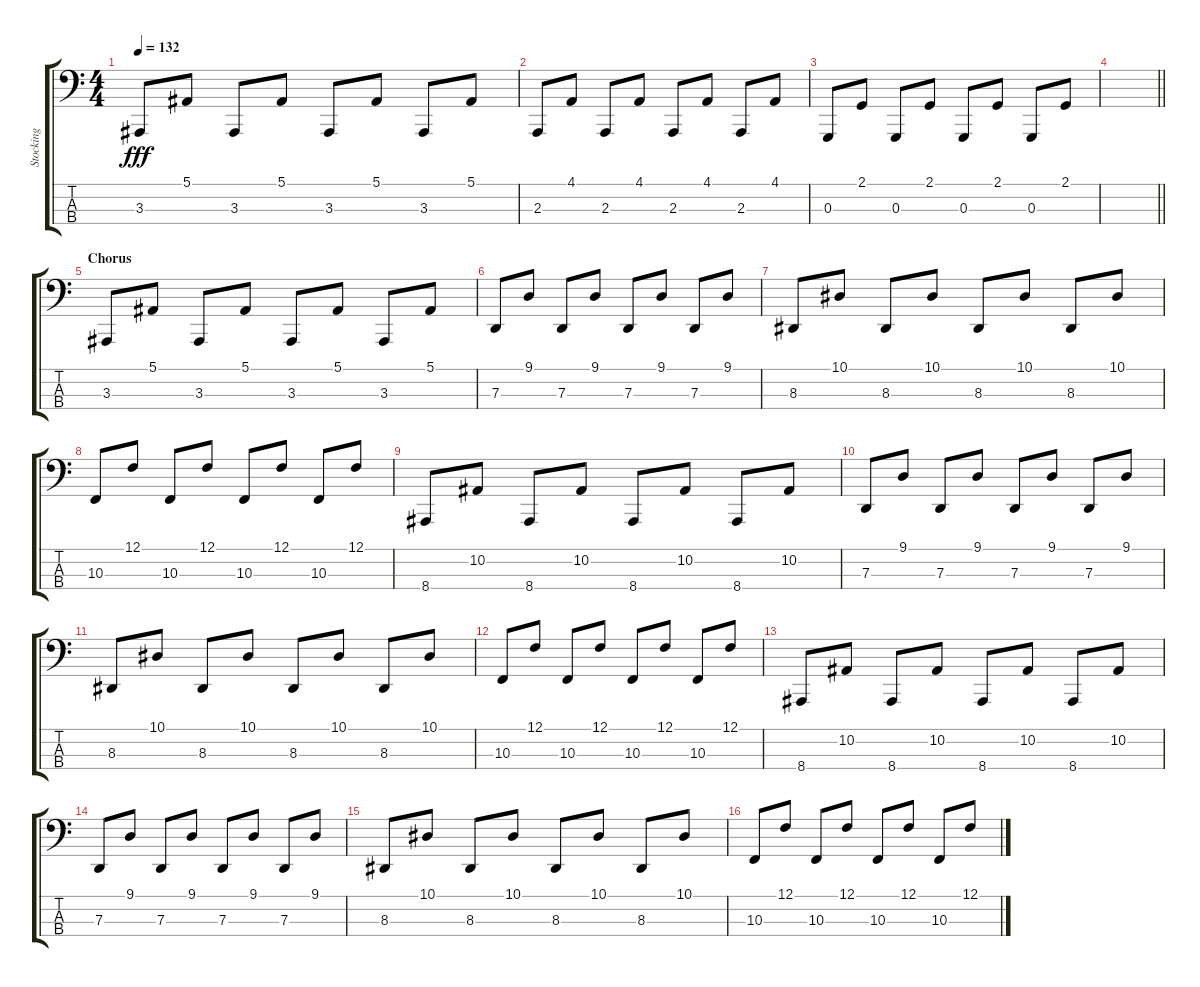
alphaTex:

\track ("Stocking" "Stocking") {instrument lead8bassandlead}
\staff {score tabs}
\tuning (F2 C2 G1 D1) {hide}
\ts (4 4)
\tempo 132
\clef f4
\ks c
3.3.8{dy fff} 5.1.8 3.3.8 5.1.8 3.3.8 5.1.8 3.3.8 5.1.8 |
2.3.8 4.1.8 2.3.8 4.1.8 2.3.8 4.1.8 2.3.8 4.1.8 |
0.3.8 2.1.8 0.3.8 2.1.8 0.3.8 2.1.8 0.3.8 2.1.8 |
\barLineRight lightlight
|
\section ("" "Chorus")
3.3.8 5.1.8 3.3.8 5.1.8 3.3.8 5.1.8 3.3.8 5.1.8 |
7.3.8 9.1.8 7.3.8 9.1.8 7.3.8 9.1.8 7.3.8 9.1.8 |
8.3.8 10.1.8 8.3.8 10.1.8 8.3.8 10.1.8 8.3.8 10.1.8 |
10.3.8 12.1.8 10.3.8 12.1.8 10.3.8 12.1.8 10.3.8 12.1.8 |
8.4.8 10.2.8 8.4.8 10.2.8 8.4.8 10.2.8 8.4.8 10.2.8 |
7.3.8 9.1.8 7.3.8 9.1.8 7.3.8 9.1.8 7.3.8 9.1.8 |
8.3.8 10.1.8 8.3.8 10.1.8 8.3.8 10.1.8 8.3.8 10.1.8 |
10.3.8 12.1.8 10.3.8 12.1.8 10.3.8 12.1.8 10.3.8 12.1.8 |
8.4.8 10.2.8 8.4.8 10.2.8 8.4.8 10.2.8 8.4.8 10.2.8 |
7.3.8 9.1.8 7.3.8 9.1.8 7.3.8 9.1.8 7.3.8 9.1.8 |
8.3.8 10.1.8 8.3.8 10.1.8 8.3.8 10.1.8 8.3.8 10.1.8 |
10.3.8 12.1.8 10.3.8 12.1.8 10.3.8 12.1.8 10.3.8 12.1.8
